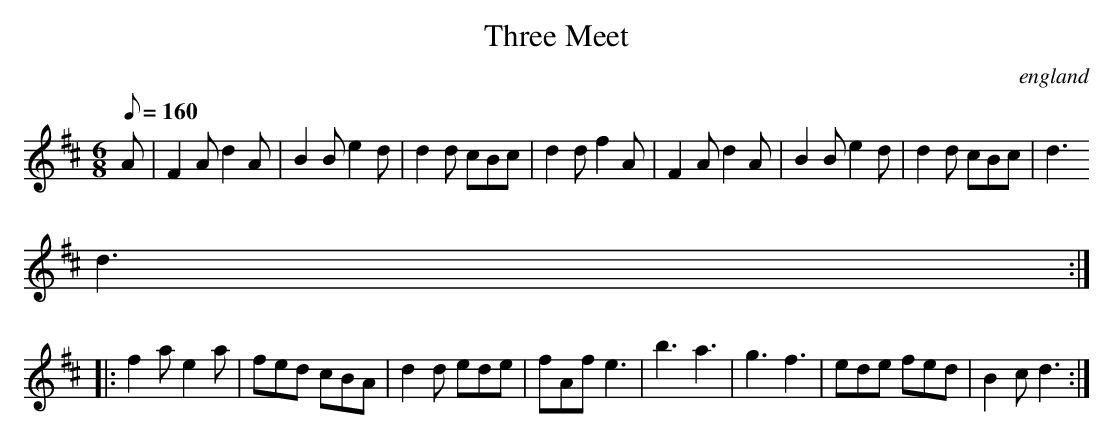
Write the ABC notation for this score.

X:1
T: Three Meet
O:england
M:6/8
L:1/8
Q:160
K:D
A|F2 A d2 A|B2 B e2 d|d2 d cBc|d2 d f2 A|F2 A d2 A|B2 B e2 d|d2 d cBc|d3
d3::
f2 a e2 a|fed cBA| d2 d ede|fAf e3|b3 a3|g3 f3|ede fed|B2 c d3:|
